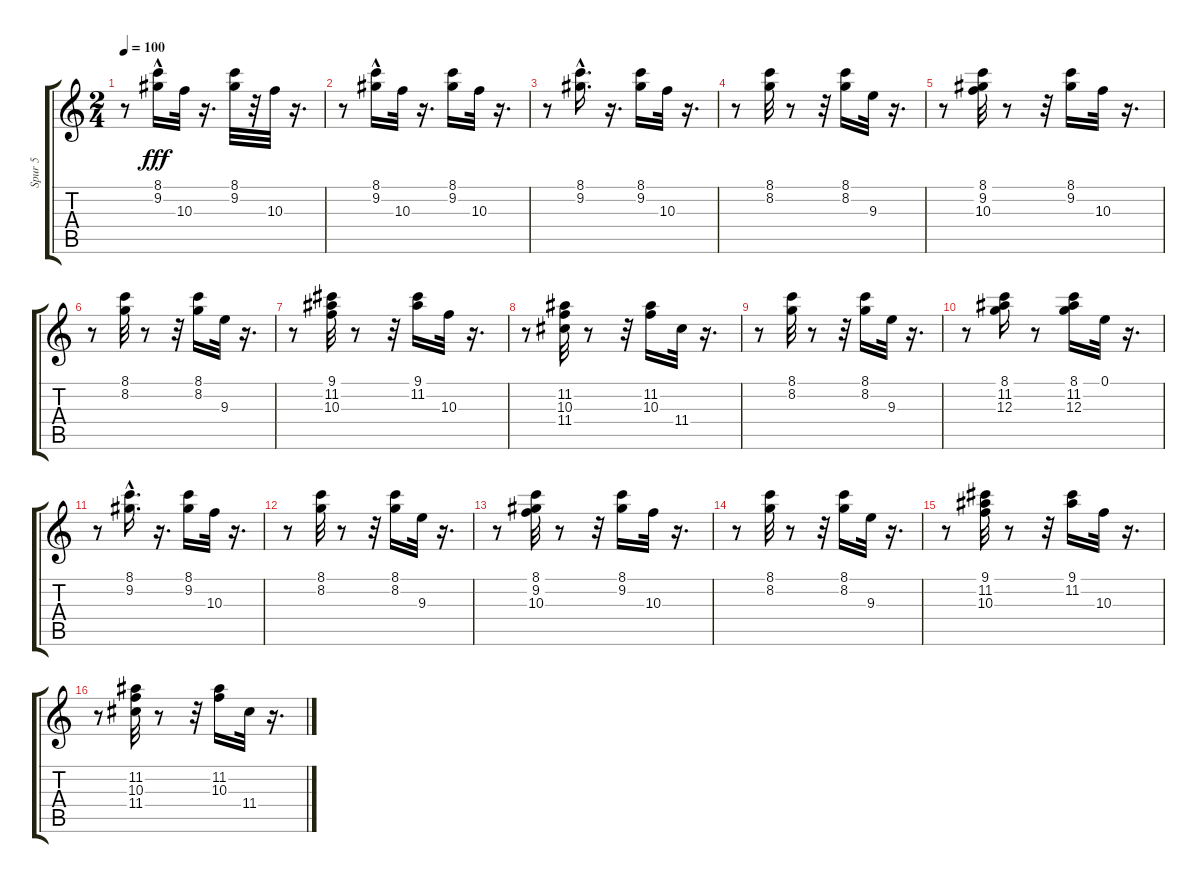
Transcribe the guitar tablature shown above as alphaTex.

\track ("Spur 5" "Spur 5") {instrument electricguitarmuted}
\staff {score tabs}
\tuning (E4 B3 G3 D3 A2 E2) {hide}
\ts (2 4)
\tempo 100
\clef g2
\ks c
r.8{dy fff} (8.1{hac} 9.2).16{volume 8} 10.3.32 r.16{d} (8.1 9.2).32 r.32 10.3.32 r.16{d} |
r.8 (8.1{hac} 9.2).16 10.3.32 r.16{d} (8.1 9.2).16 10.3.32 r.16{d} |
r.8 (8.1{hac} 9.2).16{d volume 8} r.16{d} (8.1 9.2).16 10.3.32 r.16{d} |
r.8 (8.1 8.2).32 r.8 r.32 (8.1 8.2).16 9.3.32 r.16{d} |
r.8 (8.1 9.2 10.3).32 r.8 r.32 (8.1 9.2).16 10.3.32 r.16{d} |
r.8 (8.1 8.2).32 r.8 r.32 (8.1 8.2).16 9.3.32 r.16{d} |
r.8 (9.1 11.2 10.3).32 r.8 r.32 (9.1 11.2).16 10.3.32 r.16{d} |
r.8 (11.2 10.3 11.4).32 r.8 r.32 (11.2 10.3).16 11.4.32 r.16{d} |
r.8 (8.1 8.2).32 r.8 r.32 (8.1 8.2).16 9.3.32 r.16{d} |
r.8 (8.1 11.2 12.3).16 r.8 (8.1 11.2 12.3).16 0.1.32 r.16{d} |
r.8 (8.1{hac} 9.2).16{d volume 8} r.16{d} (8.1 9.2).16 10.3.32 r.16{d} |
r.8 (8.1 8.2).32 r.8 r.32 (8.1 8.2).16 9.3.32 r.16{d} |
r.8 (8.1 9.2 10.3).32 r.8 r.32 (8.1 9.2).16 10.3.32 r.16{d} |
r.8 (8.1 8.2).32 r.8 r.32 (8.1 8.2).16 9.3.32 r.16{d} |
r.8 (9.1 11.2 10.3).32 r.8 r.32 (9.1 11.2).16 10.3.32 r.16{d} |
r.8 (11.2 10.3 11.4).32 r.8 r.32 (11.2 10.3).16 11.4.32 r.16{d}
